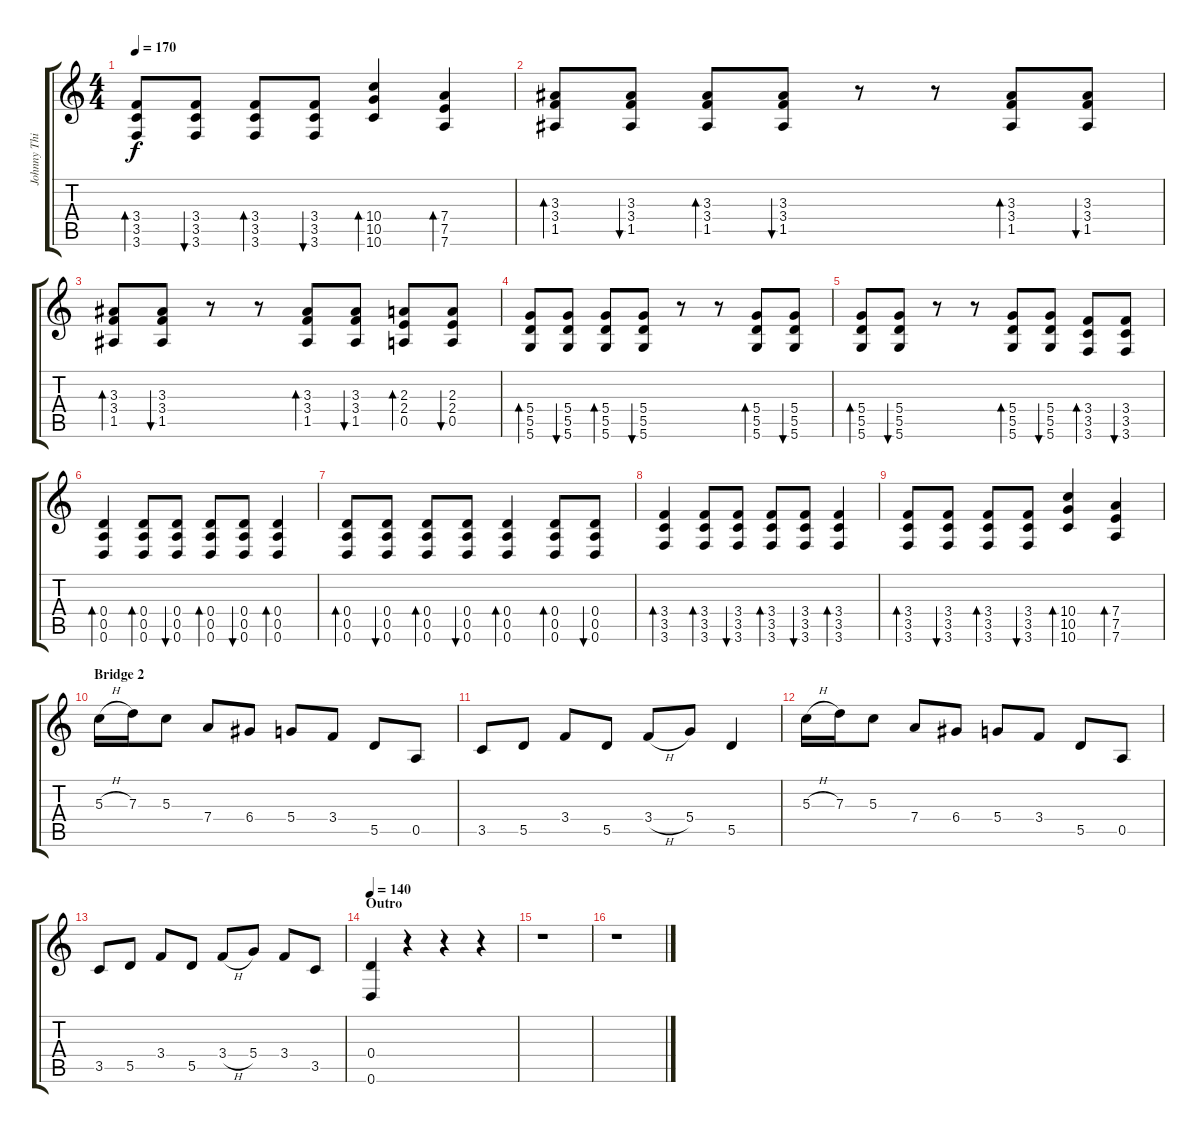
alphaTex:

\track ("Johnny Third" "Johnny Thi") {instrument distortionguitar}
\staff {score tabs}
\tuning (E4 B3 G3 D3 A2 D2) {hide}
\ts (4 4)
\tempo 170
\clef g2
\ks c
(3.4 3.5 3.6).8{bd 120 dy f} (3.4 3.5 3.6).8{bu 120} (3.4 3.5 3.6).8{bd 120} (3.4 3.5 3.6).8{bu 120} (10.4 10.5 10.6).4{bd 120} (7.4 7.5 7.6).4{bd 120} |
(3.3 3.4 1.5).8{bd 120} (3.3 3.4 1.5).8{bu 120} (3.3 3.4 1.5).8{bd 120} (3.3 3.4 1.5).8{bu 120} r.8 r.8 (3.3 3.4 1.5).8{bd 120} (3.3 3.4 1.5).8{bu 120} |
(3.3 3.4 1.5).8{bd 120} (3.3 3.4 1.5).8{bu 120} r.8 r.8 (3.3 3.4 1.5).8{bd 120} (3.3 3.4 1.5).8{bu 120} (2.3 2.4 0.5).8{bd 120} (2.3 2.4 0.5).8{bu 120} |
(5.4 5.5 5.6).8{bd 120} (5.4 5.5 5.6).8{bu 120} (5.4 5.5 5.6).8{bd 120} (5.4 5.5 5.6).8{bu 120} r.8 r.8 (5.4 5.5 5.6).8{bd 120} (5.4 5.5 5.6).8{bu 120} |
(5.4 5.5 5.6).8{bd 120} (5.4 5.5 5.6).8{bu 120} r.8 r.8 (5.4 5.5 5.6).8{bd 120} (5.4 5.5 5.6).8{bu 120} (3.4 3.5 3.6).8{bd 120} (3.4 3.5 3.6).8{bu 120} |
(0.4 0.5 0.6).4{bd 120} (0.4 0.5 0.6).8{bd 120} (0.4 0.5 0.6).8{bu 120} (0.4 0.5 0.6).8{bd 120} (0.4 0.5 0.6).8{bu 120} (0.4 0.5 0.6).4{bd 120} |
(0.4 0.5 0.6).8{bd 120} (0.4 0.5 0.6).8{bu 120} (0.4 0.5 0.6).8{bd 120} (0.4 0.5 0.6).8{bu 120} (0.4 0.5 0.6).4{bd 120} (0.4 0.5 0.6).8{bd 120} (0.4 0.5 0.6).8{bu 120} |
(3.4 3.5 3.6).4{bd 120} (3.4 3.5 3.6).8{bd 120} (3.4 3.5 3.6).8{bu 120} (3.4 3.5 3.6).8{bd 120} (3.4 3.5 3.6).8{bu 120} (3.4 3.5 3.6).4{bd 120} |
(3.4 3.5 3.6).8{bd 120} (3.4 3.5 3.6).8{bu 120} (3.4 3.5 3.6).8{bd 120} (3.4 3.5 3.6).8{bu 120} (10.4 10.5 10.6).4{bd 120} (7.4 7.5 7.6).4{bd 120} |
\section ("" "Bridge 2")
5.3{h}.16 7.3.16 5.3.8 7.4.8 6.4.8 5.4.8 3.4.8 5.5.8 0.5.8 |
3.5.8 5.5.8 3.4.8 5.5.8 3.4{h}.8 5.4.8 5.5.4 |
5.3{h}.16 7.3.16 5.3.8 7.4.8 6.4.8 5.4.8 3.4.8 5.5.8 0.5.8 |
3.5.8 5.5.8 3.4.8 5.5.8 3.4{h}.8 5.4.8 3.4.8 3.5.8 |
\section ("" "Outro")
\tempo 140
(0.4 0.6).4 r.4 r.4 r.4 |
r.1 |
r.1
